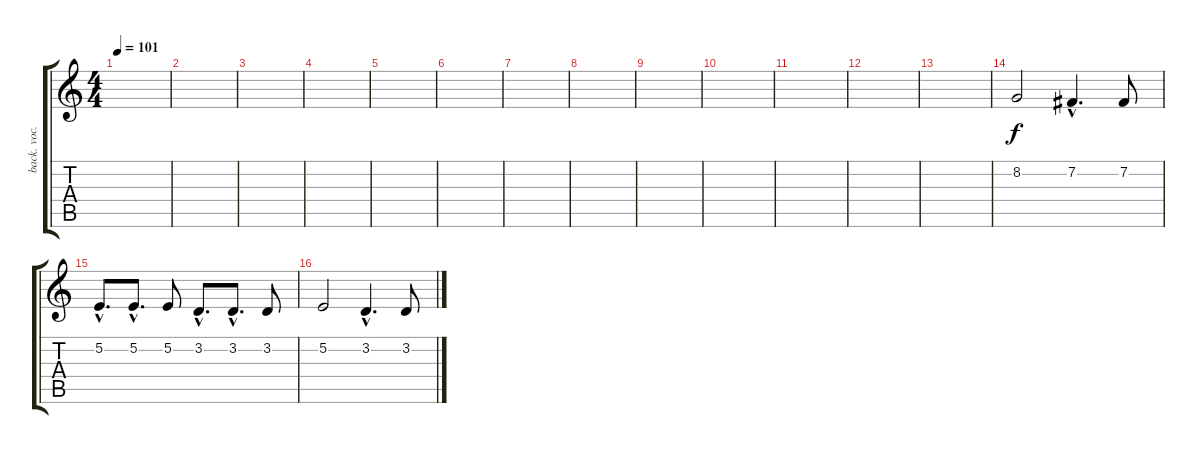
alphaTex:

\track ("back. voc." "back. voc.") {instrument choiraahs}
\staff {score tabs}
\tuning (E4 B3 G3 D3 A2 E2) {hide}
\ts (4 4)
\tempo 101
\clef g2
\ks c
|
|
|
|
|
|
|
|
|
|
|
|
|
8.2.2 7.2{hac}.4{d} 7.2.8 |
5.2{hac}.8{d} 5.2{hac}.8{d} 5.2.8 3.2{hac}.8{d} 3.2{hac}.8{d} 3.2.8 |
5.2.2 3.2{hac}.4{d} 3.2.8
